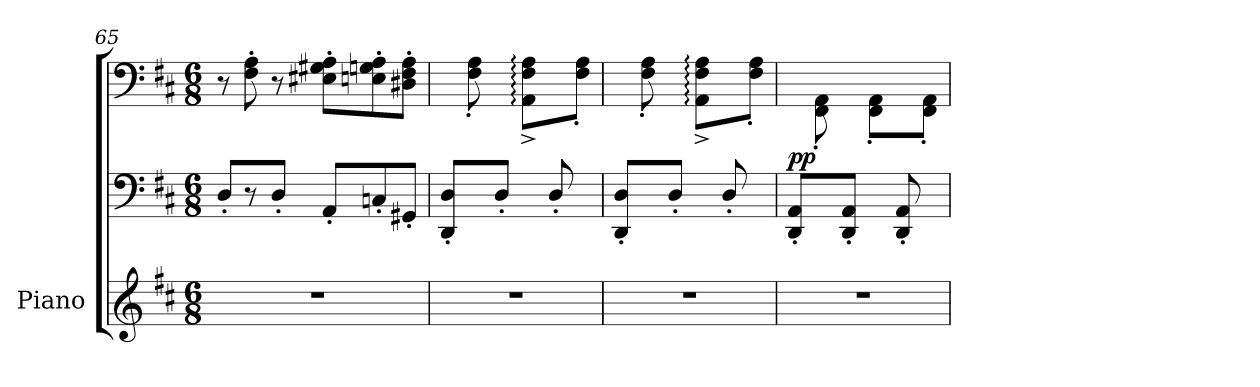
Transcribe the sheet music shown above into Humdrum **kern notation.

**kern	**kern	**kern	**dynam
*part1	*part1	*part1	*part1
*staff3	*staff2	*staff1	*staff1/2/3
*I"Piano	*	*	*
*I'Pno.	*	*	*
*clefG2	*clefF4	*clefF4	*
*k[f#c#]	*k[f#c#]	*k[f#c#]	*
*M6/8	*M6/8	*M6/8	*
=65	=65	=65	=65
2.r	8D'/L	8r	.
.	8r	8F#\' 8A\'	.
.	8D'/J	8r	.
.	8AA'/L	8E#X\' 8G#X\' 8A\'L	.
.	8Cn'/	8En\' 8Gn\' 8A\'	.
.	8GG#X'/J	8D#X\' 8F#\' 8A\'J	.
=66	=66	=66	=66
*	*	*^	*
2.r	8DD/' 8D/'L	2.ryy	8ryy	.
.	8ryy	.	8F#\' 8A\'	.
.	8D'/J	.	8ryy	.
.	8ryy	.	8AA\:^ 8F#\:^ 8A\:^L	.
.	8D'/	.	8ryy	.
.	8ryy	.	8F#\' 8A\'J	.
!!LO:PB:g=z	!!
=67	=67	=67	=67	=67
2.r	8DD/' 8D/'L	2.ryy	8ryy	.
.	8ryy	.	8F#\' 8A\'	.
.	8D'/J	.	8ryy	.
.	8ryy	.	8AA\:^ 8F#\:^ 8A\:^L	.
.	8D'/	.	8ryy	.
.	8ryy	.	8F#\' 8A\'J	.
=68	=68	=68	=68	=68
!	!	!	!	!LO:DY:a=2
2.r	8DD/' 8AA/'L	2.ryy	8ryy	pp
.	8ryy	.	8FF#\' 8AA\'	.
.	8DD/' 8AA/'J	.	8ryy	.
.	8ryy	.	8FF#\' 8AA\'L	.
.	8DD/' 8AA/'	.	8ryy	.
.	8ryy	.	8FF#\' 8AA\'J	.
*	*	*v	*v	*
=	=	=	=
*-	*-	*-	*-
